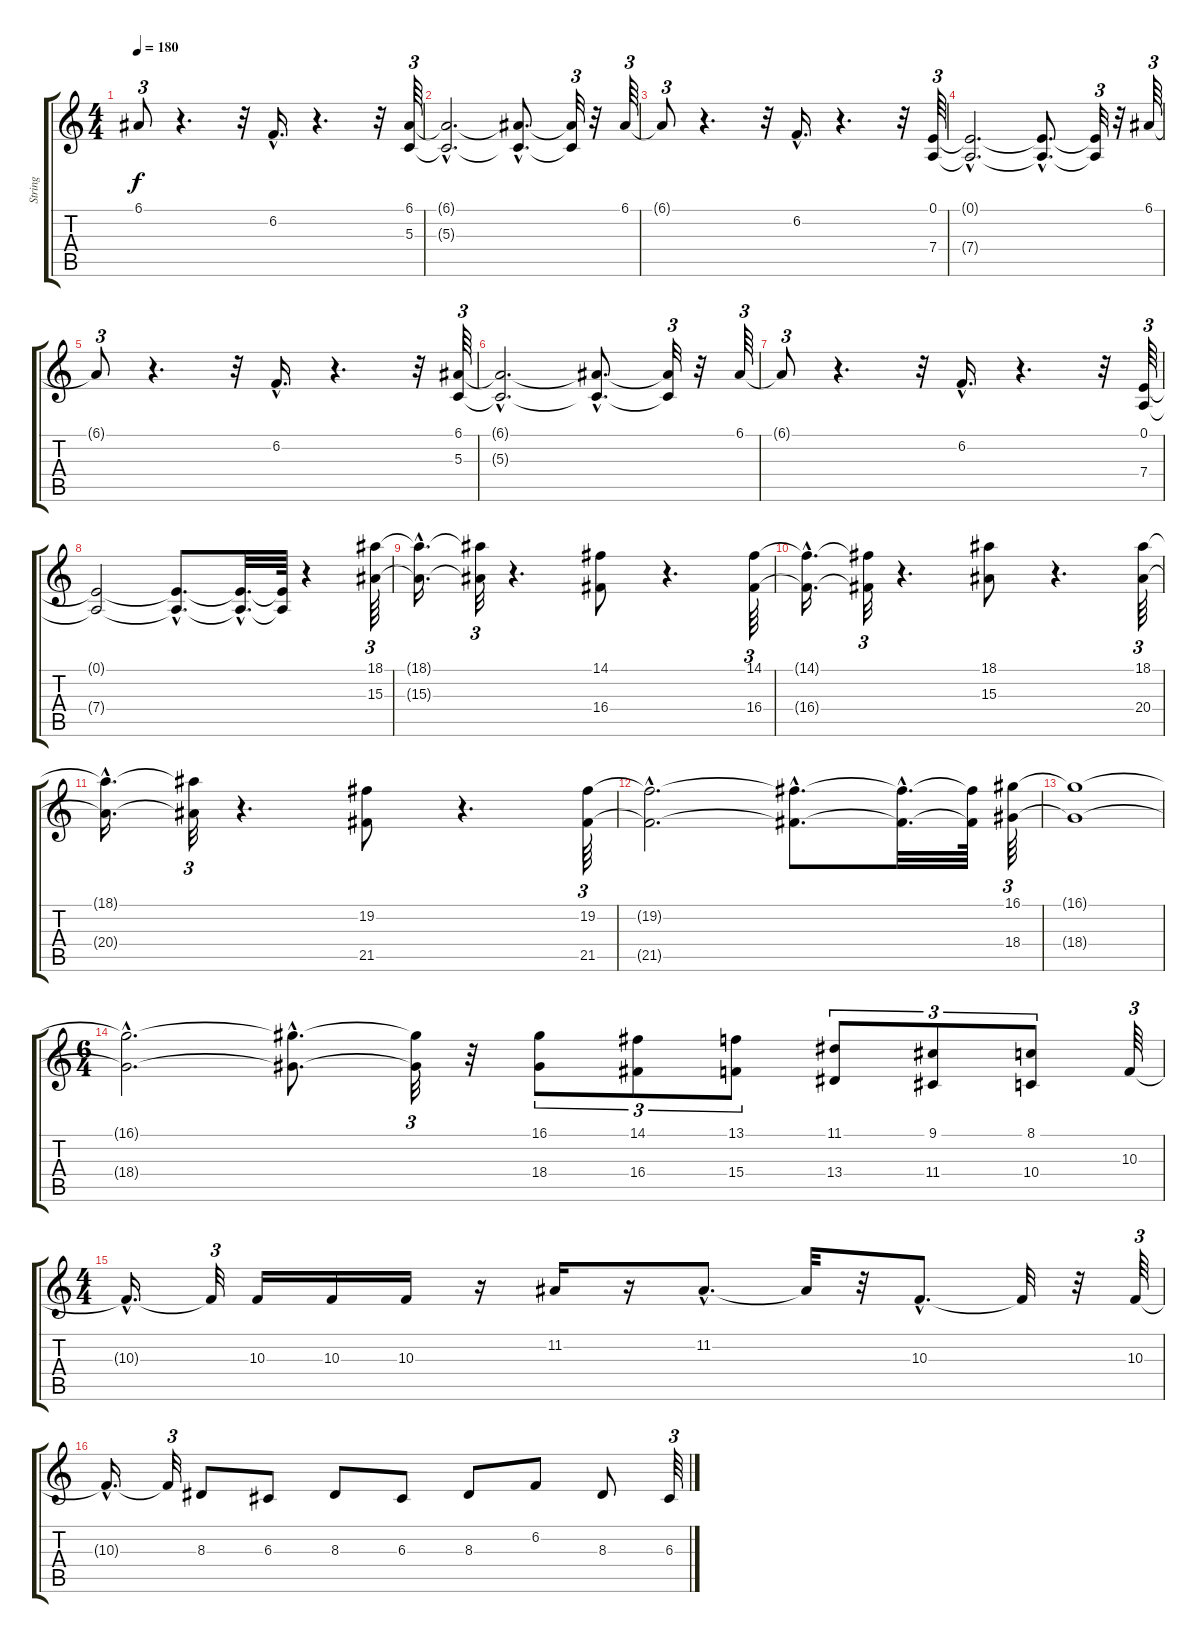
\track ("String" "String") {instrument stringensemble1}
\staff {score tabs}
\tuning (E4 B3 G3 D3 A2 E2) {hide}
\ts (4 4)
\tempo 180
\clef g2
\ks c
6.1{t}.8{tu (3 2) dy f} r.4{d} r.32 6.2{hac}.16{d} r.4{d} r.32 (6.1 5.3).64{tu (3 2)} |
(6.1{hac t} 5.3{hac t}).2{d} (6.1{hac t} 5.3{hac t}).8{d} (6.1{t} 5.3{t}).32{tu (3 2)} r.32 6.1.64{tu (3 2)} |
6.1{t}.8{tu (3 2)} r.4{d} r.32 6.2{hac}.16{d} r.4{d} r.32 (0.1 7.4).64{tu (3 2)} |
(0.1{hac t} 7.4{hac t}).2{d} (0.1{hac t} 7.4{hac t}).8{d} (0.1{t} 7.4{t}).32{tu (3 2)} r.32 6.1.64{tu (3 2)} |
6.1{t}.8{tu (3 2)} r.4{d} r.32 6.2{hac}.16{d} r.4{d} r.32 (6.1 5.3).64{tu (3 2)} |
(6.1{hac t} 5.3{hac t}).2{d} (6.1{hac t} 5.3{hac t}).8{d} (6.1{t} 5.3{t}).32{tu (3 2)} r.32 6.1.64{tu (3 2)} |
6.1{t}.8{tu (3 2)} r.4{d} r.32 6.2{hac}.16{d} r.4{d} r.32 (0.1 7.4).64{tu (3 2)} |
(0.1{t} 7.4{t}).2 (0.1{hac t} 7.4{hac t}).8{d} (0.1{hac t} 7.4{hac t}).32{d} (0.1{t} 7.4{t}).64 r.4 (18.1 15.3).64{tu (3 2) volume 14} |
(18.1{hac t} 15.3{hac t}).16{d} (18.1{t} 15.3{t}).32{tu (3 2)} r.4{d} (14.1 16.4).8 r.4{d} (14.1 16.4).64{tu (3 2)} |
(14.1{hac t} 16.4{hac t}).16{d} (14.1{t} 16.4{t}).32{tu (3 2)} r.4{d} (18.1 15.3).8 r.4{d} (18.1 20.4).64{tu (3 2)} |
(18.1{hac t} 20.4{hac t}).16{d} (18.1{t} 20.4{t}).32{tu (3 2)} r.4{d} (19.2 21.5).8 r.4{d} (19.2 21.5).64{tu (3 2)} |
(19.2{hac t} 21.5{hac t}).2{d} (19.2{hac t} 21.5{hac t}).8{d} (19.2{hac t} 21.5{hac t}).32{d} (19.2{t} 21.5{t}).64 (16.1 18.4).64{tu (3 2)} |
(16.1{t} 18.4{t}).1 |
\ts (6 4)
(16.1{hac t} 18.4{hac t}).2{d} (16.1{hac t} 18.4{hac t}).8{d} (16.1{t} 18.4{t}).32{tu (3 2)} r.32 (16.1 18.4).8{tu (3 2)} (14.1 16.4).8{tu (3 2)} (13.1 15.4).8{tu (3 2)} (11.1 13.4).8{tu (3 2)} (9.1 11.4).8{tu (3 2)} (8.1 10.4).8{tu (3 2)} 10.3.64{tu (3 2)} |
\ts (4 4)
10.3{hac t}.16{d} 10.3{t}.32{tu (3 2)} 10.3.16 10.3.16 10.3.16 r.16 11.2.16 r.16 11.2{hac}.8{d} 11.2{t}.32 r.32 10.3{hac}.8{d} 10.3{t}.32 r.32 10.3.64{tu (3 2)} |
10.3{hac t}.16{d} 10.3{t}.32{tu (3 2)} 8.3.8 6.3.8 8.3.8 6.3.8 8.3.8 6.2.8 8.3.8 6.3.64{tu (3 2)}
